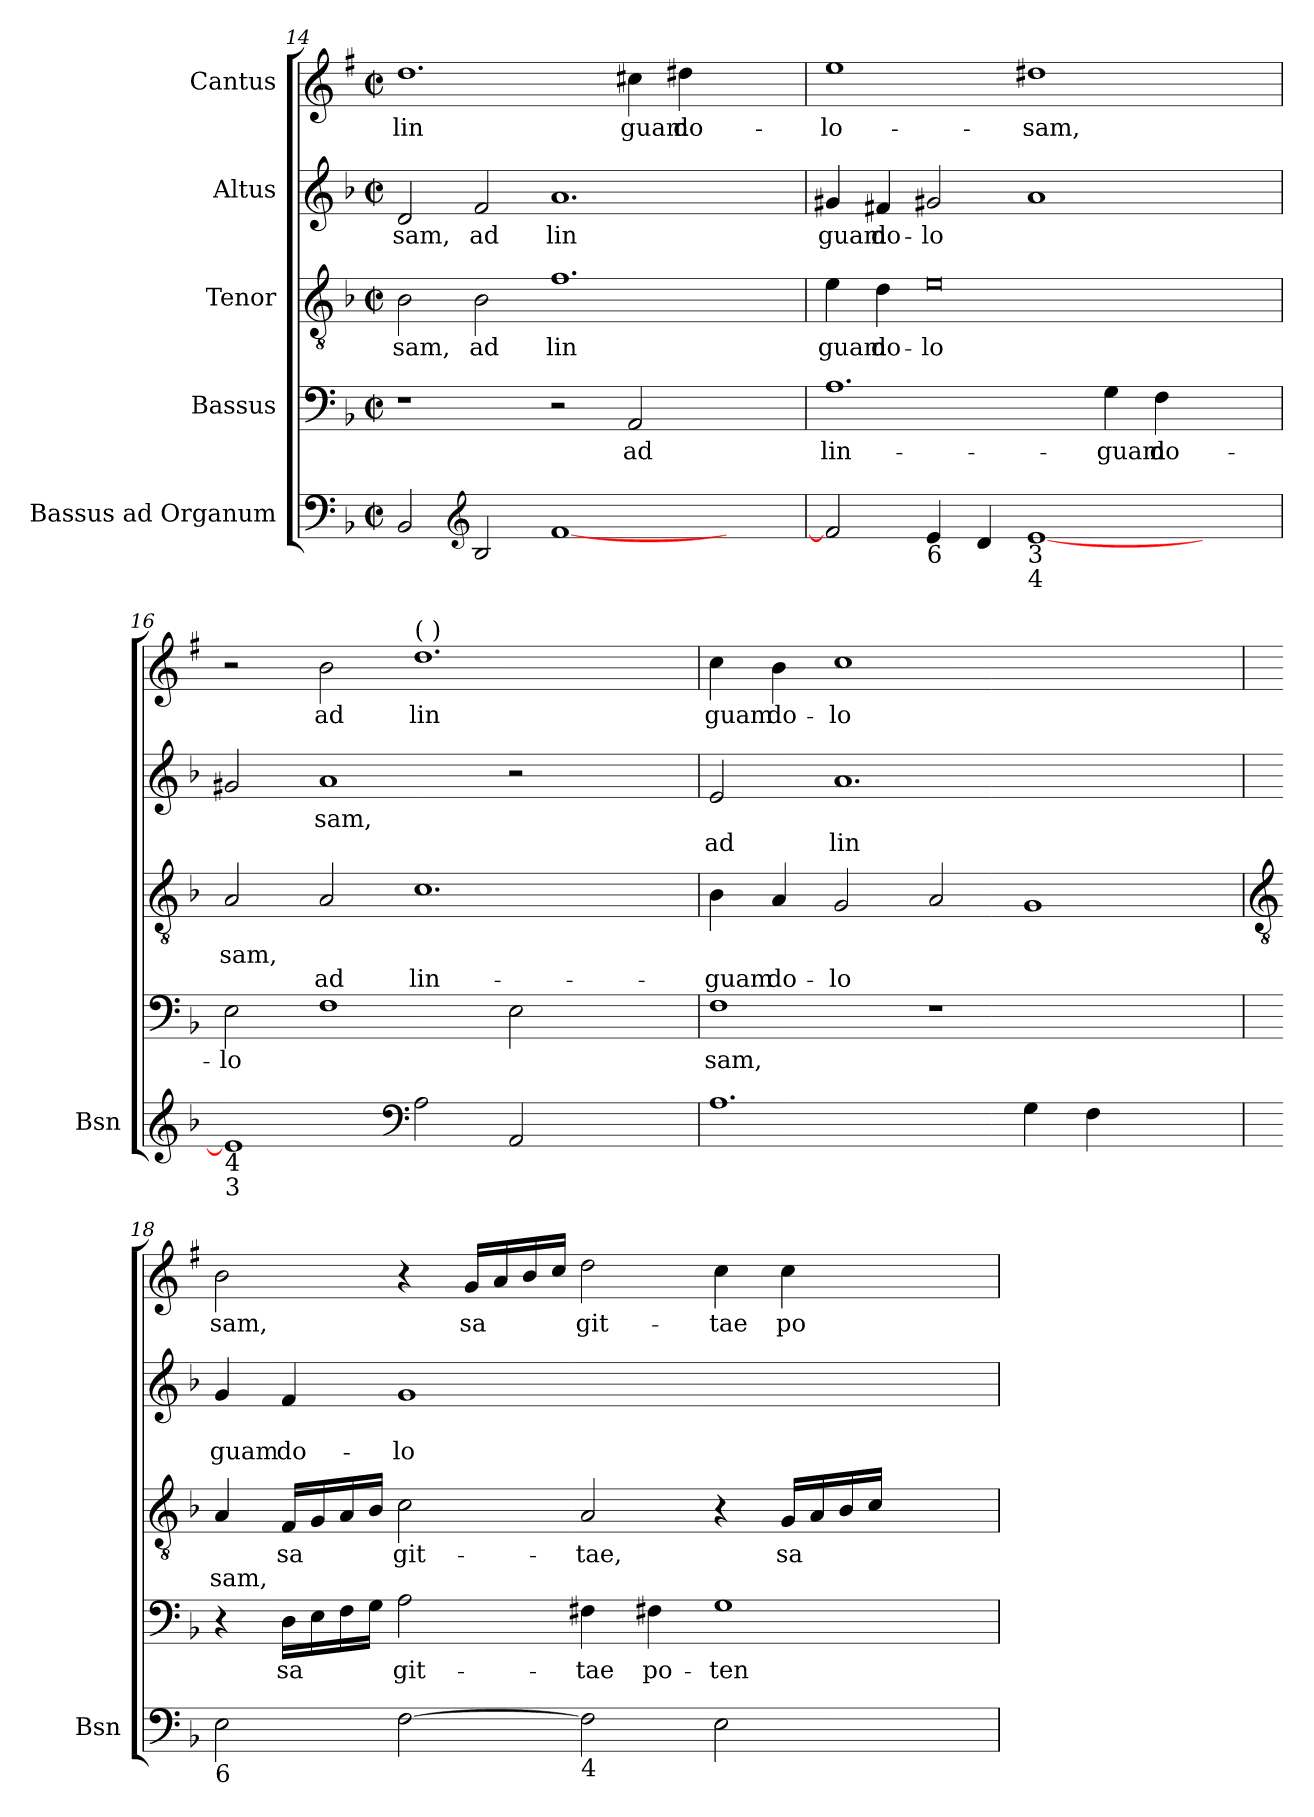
**kern	**kern	**text	**kern	**text	**text	**kern	**text	**text	**kern	**text
*part5	*part4	*part4	*part3	*part3	*part3	*part2	*part2	*part2	*part1	*part1
*staff5	*staff4	*staff4	*staff3	*staff3	*staff3	*staff2	*staff2	*staff2	*staff1	*staff1
*I"Bassus ad Organum	*I"Bassus	*	*I"Tenor	*	*	*I"Altus	*	*	*I"Cantus	*
*I'Bsn	*	*	*	*	*	*	*	*	*	*
!!LO:LB:g=z
*clefF4	*clefF4	*	*clefGv2	*	*	*clefG2	*	*	*clefG2	*
*	*	*	*	*	*	*	*	*	*ITrd1c2	*
*k[b-]	*k[b-]	*	*k[b-]	*	*	*k[b-]	*	*	*k[b-]	*
*F:	*F:	*	*F:	*	*	*F:	*	*	*F:	*
*M4/2	*M4/2	*	*M4/2	*	*	*M4/2	*	*	*M4/2	*
*met(c|)	*met(c|)	*	*met(c|)	*	*	*met(c|)	*	*	*met(c|)	*
=14A	=14A	=14A	=14A	=14A	=14A	=14A	=14A	=14A	=14A	=14A
!	!	!	!	!LO:LY:b	!	!	!LO:LY:b	!	!	!LO:LY:b
2BB-	1r	.	2B-	sam,	.	2d	-sam,	.	1.cc	lin
*clefG2	*	*	*	*	*	*	*	*	*	*
!	!	!	!	!LO:LY:b	!	!	!LO:LY:b	!	!	!
2B-	.	.	2B-	ad	.	2f	ad	.	.	.
!	!	!	!	!LO:LY:b	!	!	!LO:LY:b	!	!	!
[1f	2r	.	1.f	lin	.	1.a	lin	.	.	.
!	!	!LO:LY:b	!	!	!	!	!	!	!	!LO:LY:b
.	2AA	ad	.	.	.	.	.	.	4bn	guam
!	!	!	!	!	!	!	!	!	!	!LO:LY:b
.	.	.	.	.	.	.	.	.	4cc#X	do-
2ryy	2ryy	.	.	.	.	.	.	.	2ryy	.
=15A	=15A	=15A	=15A	=15A	=15A	=15A	=15A	=15A	=15A	=15A
!	!	!LO:LY:b	!	!LO:LY:b	!	!	!LO:LY:b	!	!	!LO:LY:b
2f]	1.A	lin-	4e	guam	.	4g#X	guam	.	1dd	-lo-
!	!	!	!	!LO:LY:b	!	!	!LO:LY:b	!	!	!
.	.	.	4d	do-	.	4f#X	do-	.	.	.
!LO:TX:b:t=6	!	!	!	!	!	!	!	!	!	!
!	!	!	!	!LO:LY:b	!	!	!LO:LY:b	!	!	!
4e	.	.	0e	-lo	.	2g#X	-lo	.	.	.
4d	.	.	.	.	.	.	.	.	.	.
!LO:TX:b:t=3	!	!	!	!	!	!	!	!	!	!
!LO:TX:b:t=4	!	!	!	!	!	!	!	!	!	!
!	!	!	!	!	!	!	!	!	!	!LO:LY:b
[1e	.	.	.	.	.	1a	.	.	1cc#X	-sam,
!	!	!LO:LY:b	!	!	!	!	!	!	!	!
.	4G	-guam	.	.	.	.	.	.	.	.
!	!	!LO:LY:b	!	!	!	!	!	!	!	!
.	4F	do-	.	.	.	.	.	.	.	.
2ryy	2ryy	.	.	.	.	2ryy	.	.	2ryy	.
=16A	=16A	=16A	=16A	=16A	=16A	=16A	=16A	=16A	=16A	=16A
!LO:TX:b:t=4	!	!	!	!	!	!	!	!	!	!
!LO:TX:b:t=3	!	!	!	!	!	!	!	!	!	!
!	!	!LO:LY:b	!	!LO:LY:b	!	!	!	!	!	!
1e]	2E	-lo	2A	sam,	.	2g#X	.	.	2r	.
!	!	!	!	!	!LO:LY:b	!	!LO:LY:b	!	!	!LO:LY:b
.	1F	.	2A	.	ad	1a	sam,	.	2a	ad
*clefF4	*	*	*	*	*	*	*	*	*	*
!	!	!	!	!	!	!	!	!	!LO:TX:a:t=(  )	!
!	!	!	!	!	!LO:LY:b	!	!	!	!	!LO:LY:b
2A	.	.	1.c	.	lin-	.	.	.	1.cc	lin
2AA	2E	.	.	.	.	2r	.	.	.	.
2ryy	2ryy	.	.	.	.	2ryy	.	.	.	.
!!LO:LB:g=z
=17A	=17A	=17A	=17A	=17A	=17A	=17A	=17A	=17A	=17A	=17A
!	!	!LO:LY:b	!	!	!LO:LY:b	!	!	!LO:LY:b	!	!LO:LY:b
1.A	1F	sam,	4B-	.	-guam	2e	.	ad	4b-	guam
!	!	!	!	!	!LO:LY:b	!	!	!	!	!LO:LY:b
.	.	.	4A	.	do-	.	.	.	4a	do-
!	!	!	!	!	!LO:LY:b	!	!	!LO:LY:b	!	!LO:LY:b
.	.	.	2G	.	-lo	1.a	.	lin	1b-	-lo
.	1r	.	2A	.	.	.	.	.	.	.
4G	.	.	1G	.	.	.	.	.	1ryy	.
4F	.	.	.	.	.	.	.	.	.	.
2ryy	2ryy	.	.	.	.	2ryy	.	.	.	.
!!LO:LB:g=z
=18	=18	=18	=18	=18	=18	=18	=18	=18	=18	=18
*	*	*	*clefGv2	*	*	*	*	*	*	*
!LO:TX:b:t=6	!	!	!	!	!	!	!	!	!	!
!	!	!	!	!	!LO:LY:b	!	!	!LO:LY:b	!	!LO:LY:b
2E	4r	.	4A	.	sam,	4g	.	guam	2a	sam,
!	!	!LO:LY:b	!	!LO:LY:b	!	!	!	!LO:LY:b	!	!
.	16DLL	sa	16FLL	sa	.	4f	.	do-	.	.
.	16E	.	16G	.	.	.	.	.	.	.
.	16F	.	16A	.	.	.	.	.	.	.
.	16GJJ	.	16B-JJ	.	.	.	.	.	.	.
!	!	!LO:LY:b	!	!LO:LY:b	!	!	!	!LO:LY:b	!	!
[2F	2A	git-	2c	git-	.	1g	.	-lo	4r	.
!	!	!	!	!	!	!	!	!	!	!LO:LY:b
.	.	.	.	.	.	.	.	.	16fLL	sa
.	.	.	.	.	.	.	.	.	16g	.
.	.	.	.	.	.	.	.	.	16a	.
.	.	.	.	.	.	.	.	.	16b-JJ	.
!LO:TX:b:t=4	!	!	!	!	!	!	!	!	!	!
!	!	!LO:LY:b	!	!LO:LY:b	!	!	!	!	!	!LO:LY:b
2F]	4F#X	-tae	2A	-tae,	.	.	.	.	2cc	git-
!	!	!LO:LY:b	!	!	!	!	!	!	!	!
.	4F#X	po-	.	.	.	.	.	.	.	.
!	!	!LO:LY:b	!	!	!	!	!	!	!	!LO:LY:b
2E	1G	-ten	4r	.	.	1ryy	.	.	4b-	-tae
!	!	!	!	!LO:LY:b	!	!	!	!	!	!LO:LY:b
.	.	.	16GLL	sa	.	.	.	.	4b-	po-
.	.	.	16A	.	.	.	.	.	.	.
.	.	.	16B-	.	.	.	.	.	.	.
.	.	.	16cJJ	.	.	.	.	.	.	.
2ryy	.	.	2ryy	.	.	.	.	.	2ryy	.
=	=	=	=	=	=	=	=	=	=	=
*-	*-	*-	*-	*-	*-	*-	*-	*-	*-	*-
